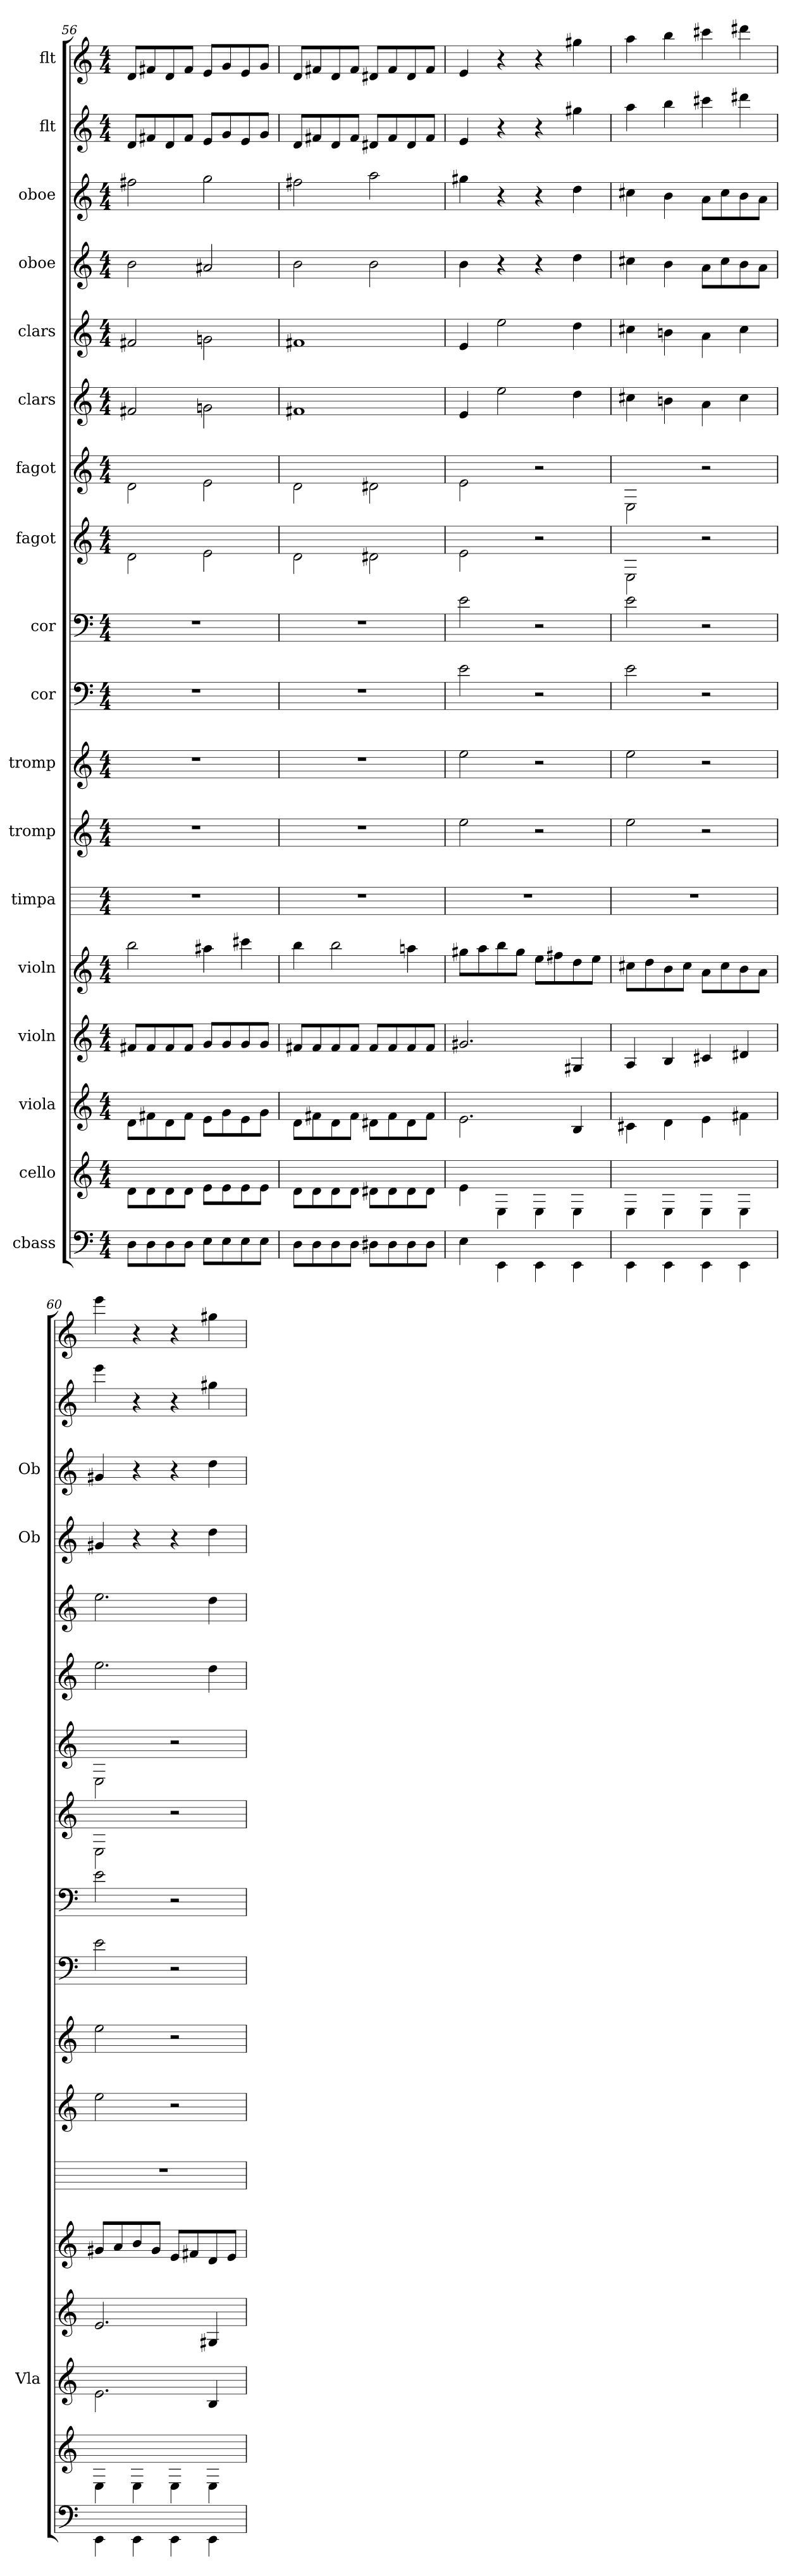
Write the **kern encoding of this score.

**kern	**kern	**kern	**kern	**kern	**kern	**kern	**kern	**kern	**kern	**kern	**kern	**kern	**kern	**kern	**kern	**kern	**kern
*part18	*part17	*part16	*part15	*part14	*part13	*part12	*part11	*part10	*part9	*part8	*part7	*part6	*part5	*part4	*part3	*part2	*part1
*staff18	*staff17	*staff16	*staff15	*staff14	*staff13	*staff12	*staff11	*staff10	*staff9	*staff8	*staff7	*staff6	*staff5	*staff4	*staff3	*staff2	*staff1
*I"cbass	*I"cello	*I"viola	*I"violn	*I"violn	*I"timpa	*I"tromp	*I"tromp	*I"cor	*I"cor	*I"fagot	*I"fagot	*I"clars	*I"clars	*I"oboe	*I"oboe	*I"flt	*I"flt
*	*	*I'Vla	*	*	*	*	*	*	*	*	*	*	*	*I'Ob	*I'Ob	*	*
*	*	*	*	*	*	*	*	*ITrd4c7	*ITrd4c7	*	*	*	*	*	*	*	*
*M4/4	*M4/4	*M4/4	*M4/4	*M4/4	*M4/4	*M4/4	*M4/4	*M4/4	*M4/4	*M4/4	*M4/4	*M4/4	*M4/4	*M4/4	*M4/4	*M4/4	*M4/4
=56	=56	=56	=56	=56	=56	=56	=56	=56	=56	=56	=56	=56	=56	=56	=56	=56	=56
8D\L	8d\L	8d\L	8f#/L	2bb\	1r	1r	1r	1r	1r	2d\	2d\	2f#/	2f#/	2b\	2ff#\	8d/L	8d/L
8D\	8d\	8f#\	8f#/	.	.	.	.	.	.	.	.	.	.	.	.	8f#/	8f#/
8D\	8d\	8d\	8f#/	.	.	.	.	.	.	.	.	.	.	.	.	8d/	8d/
8D\J	8d\J	8f#\J	8f#/J	.	.	.	.	.	.	.	.	.	.	.	.	8f#/J	8f#/J
8E\L	8e\L	8e\L	8g/L	4aa#\	.	.	.	.	.	2e\	2e\	2gn\	2gn\	2a#/	2gg\	8e/L	8e/L
8E\	8e\	8g\	8g/	.	.	.	.	.	.	.	.	.	.	.	.	8g/	8g/
8E\	8e\	8e\	8g/	4ccc#\	.	.	.	.	.	.	.	.	.	.	.	8e/	8e/
8E\J	8e\J	8g\J	8g/J	.	.	.	.	.	.	.	.	.	.	.	.	8g/J	8g/J
=57	=57	=57	=57	=57	=57	=57	=57	=57	=57	=57	=57	=57	=57	=57	=57	=57	=57
8D\L	8d\L	8d\L	8f#/L	4bb\	1r	1r	1r	1r	1r	2d\	2d\	1f#/	1f#/	2b\	2ff#\	8d/L	8d/L
8D\	8d\	8f#\	8f#/	.	.	.	.	.	.	.	.	.	.	.	.	8f#/	8f#/
8D\	8d\	8d\	8f#/	2bb\	.	.	.	.	.	.	.	.	.	.	.	8d/	8d/
8D\J	8d\J	8f#\J	8f#/J	.	.	.	.	.	.	.	.	.	.	.	.	8f#/J	8f#/J
8D#\L	8d#\L	8d#\L	8f#/L	.	.	.	.	.	.	2d#\	2d#\	.	.	2b\	2aa\	8d#/L	8d#/L
8D#\	8d#\	8f#\	8f#/	.	.	.	.	.	.	.	.	.	.	.	.	8f#/	8f#/
8D#\	8d#\	8d#\	8f#/	4aan\	.	.	.	.	.	.	.	.	.	.	.	8d#/	8d#/
8D#\J	8d#\J	8f#\J	8f#/J	.	.	.	.	.	.	.	.	.	.	.	.	8f#/J	8f#/J
=58	=58	=58	=58	=58	=58	=58	=58	=58	=58	=58	=58	=58	=58	=58	=58	=58	=58
4E\	4e\	2.e\	2.g#/	8gg#\L	1r	2ee\	2ee\	2A\	2A\	2e\	2e\	4e/	4e/	4b\	4gg#\	4e/	4e/
.	.	.	.	8aa\	.	.	.	.	.	.	.	.	.	.	.	.	.
4EE\	4E\	.	.	8bb\	.	.	.	.	.	.	.	2ee\	2ee\	4r	4r	4r	4r
.	.	.	.	8gg#\J	.	.	.	.	.	.	.	.	.	.	.	.	.
4EE\	4E\	.	.	8ee\L	.	2r	2r	2r	2r	2r	2r	.	.	4r	4r	4r	4r
.	.	.	.	8ff#\	.	.	.	.	.	.	.	.	.	.	.	.	.
4EE\	4E\	4B/	4G#/	8dd\	.	.	.	.	.	.	.	4dd\	4dd\	4dd\	4dd\	4gg#\	4gg#\
.	.	.	.	8ee\J	.	.	.	.	.	.	.	.	.	.	.	.	.
=59	=59	=59	=59	=59	=59	=59	=59	=59	=59	=59	=59	=59	=59	=59	=59	=59	=59
4EE\	4E\	4c#\	4A/	8cc#\L	1r	2ee\	2ee\	2A\	2A\	2E\	2E\	4cc#\	4cc#\	4cc#\	4cc#\	4aa\	4aa\
.	.	.	.	8dd\	.	.	.	.	.	.	.	.	.	.	.	.	.
4EE\	4E\	4d\	4B/	8b\	.	.	.	.	.	.	.	4bn\	4bn\	4b\	4b\	4bb\	4bb\
.	.	.	.	8cc#\J	.	.	.	.	.	.	.	.	.	.	.	.	.
4EE\	4E\	4e\	4c#/	8a\L	.	2r	2r	2r	2r	2r	2r	4a\	4a\	8a\L	8a\L	4ccc#\	4ccc#\
.	.	.	.	8cc#\	.	.	.	.	.	.	.	.	.	8cc#\	8cc#\	.	.
4EE\	4E\	4f#\	4d#/	8b\	.	.	.	.	.	.	.	4cc#\	4cc#\	8b\	8b\	4ddd#\	4ddd#\
.	.	.	.	8a\J	.	.	.	.	.	.	.	.	.	8a\J	8a\J	.	.
=60	=60	=60	=60	=60	=60	=60	=60	=60	=60	=60	=60	=60	=60	=60	=60	=60	=60
4EE\	4E\	2.e\	2.e/	8g#/L	1r	2ee\	2ee\	2A\	2A\	2E\	2E\	2.ee\	2.ee\	4g#/	4g#/	4eee\	4eee\
.	.	.	.	8a/	.	.	.	.	.	.	.	.	.	.	.	.	.
4EE\	4E\	.	.	8b/	.	.	.	.	.	.	.	.	.	4r	4r	4r	4r
.	.	.	.	8g#/J	.	.	.	.	.	.	.	.	.	.	.	.	.
4EE\	4E\	.	.	8e/L	.	2r	2r	2r	2r	2r	2r	.	.	4r	4r	4r	4r
.	.	.	.	8f#/	.	.	.	.	.	.	.	.	.	.	.	.	.
4EE\	4E\	4B/	4G#/	8d/	.	.	.	.	.	.	.	4dd\	4dd\	4dd\	4dd\	4gg#\	4gg#\
.	.	.	.	8e/J	.	.	.	.	.	.	.	.	.	.	.	.	.
=	=	=	=	=	=	=	=	=	=	=	=	=	=	=	=	=	=
*-	*-	*-	*-	*-	*-	*-	*-	*-	*-	*-	*-	*-	*-	*-	*-	*-	*-
